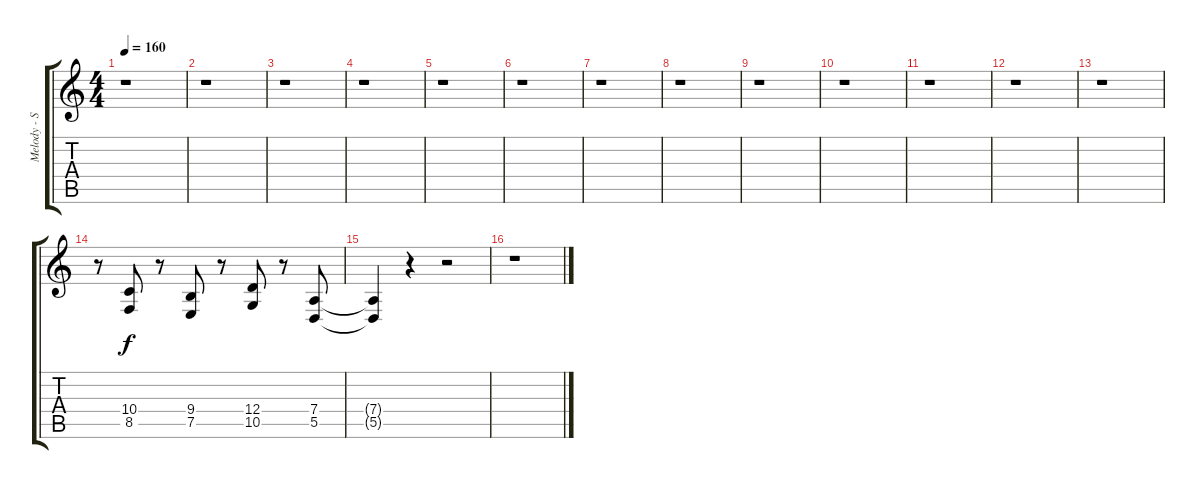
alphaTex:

\track ("Melody - Synth" "Melody - S") {instrument pad1newage}
\staff {score tabs}
\tuning (E4 B3 G3 D3 A2 E2) {hide}
\ts (4 4)
\tempo 160
\clef g2
\ks c
r.1{dy f} |
r.1 |
r.1 |
r.1 |
r.1 |
r.1 |
r.1 |
r.1 |
r.1 |
r.1 |
r.1 |
r.1 |
r.1 |
r.8 (10.4 8.5).8 r.8 (9.4 7.5).8 r.8 (12.4 10.5).8 r.8 (7.4 5.5).8 |
(7.4{t} 5.5{t}).4 r.4 r.2 |
r.1
